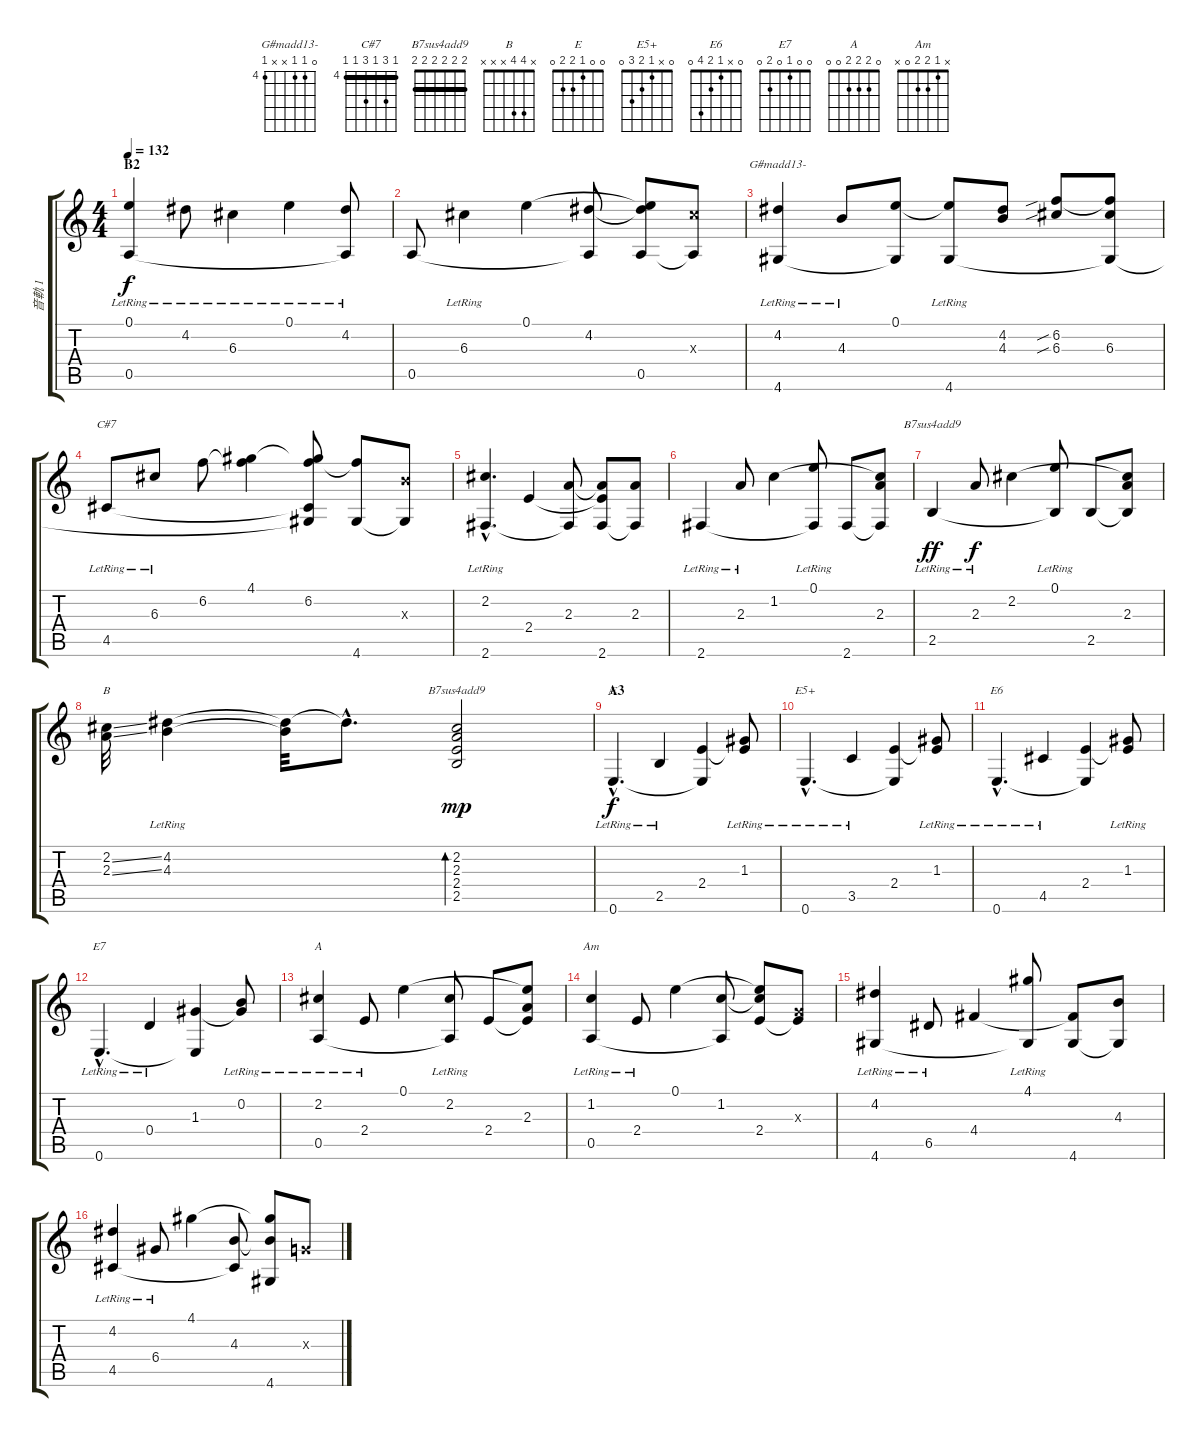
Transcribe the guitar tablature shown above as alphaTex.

\track ("音軌 1" "音軌 1") {instrument acousticguitarsteel}
\staff {score tabs}
\tuning (E4 B3 G3 D3 A2 E2) {hide}
\chord ("G#madd13-" 0 4 4 x x 4) {firstfret 4}
\chord ("C#7" 4 6 4 6 4 4) {firstfret 4 barre 4}
\chord ("B7sus4add9" 0 2 2 x 2 x)
\chord ("B" x 4 4 x x x)
\chord ("B7sus4add9" 2 2 2 2 2 2) {barre 2}
\chord ("E" 0 0 1 2 2 0)
\chord ("E5+" 0 x 1 2 3 0)
\chord ("E6" 0 x 1 2 4 0)
\chord ("E7" 0 0 1 0 2 0)
\chord ("A" 0 2 2 2 0 0)
\chord ("Am" x 1 2 2 0 x)
\ts (4 4)
\section ("" "B2")
\tempo 132
\clef g2
\ks c
(0.1{lr} 0.5).4{dy f} 4.2{lr}.8 6.3{lr}.4 0.1{lr}.4 (4.2{lr} 0.5{t}).8 |
0.5.8 6.3{lr}.4 0.1.4 (4.2 0.5{t}).8 (0.1{t} 4.2{t} 0.5).8 (6.3{x} 0.5{t}).8 |
(4.2{lr} 4.6{lr}).4{ch "G#madd13-"} 4.3{lr}.8 (0.1 4.6{t}).8 (0.1{t} 4.6{lr}).8 (4.2 4.3).8 (6.2{sib} 6.3{sib}).8 (6.2{t} 6.3 4.6{t}).8 |
4.5{lr}.8{ch "C#7"} 6.3{lr}.8 6.2.8 (4.1 6.2{t}).4 (4.1{t} 6.2 4.5{t} 4.6{t}).8 (6.2{t} 4.6).8 (4.3{x} 4.6{t}).8 |
(2.2{hac lr} 2.6{hac lr}).4{d} 2.4.4 (2.3 2.6{t}).8 (2.3{t} 2.4{t} 2.6).8 (2.3 2.6{t}).8 |
2.6{lr}.4 2.3{lr}.8 1.2.4 (0.1{lr} 2.6{t}).8 2.6.8 (1.2{t} 2.3 2.6{t}).8 |
2.5{lr}.4{ch "B7sus4add9" dy ff} 2.3{lr}.8{dy f} 2.2.4 (0.1{lr} 2.5{t}).8 2.5.8 (2.2{t} 2.3 2.5{t}).8 |
(2.2{ss} 2.3{ss}).32{ch "B"} (4.2{lr} 4.3{lr}).4 (4.2{t} 4.3{t}).32 4.2{hac t}.8{d} (2.2 2.3 2.4 2.5).2{bd 120 ch "B7sus4add9" dy mp} |
\section ("" "A3")
0.6{hac lr}.4{d ch "E" dy f} 2.5{lr}.4 (2.4 0.6{t}).4 (1.3{lr} 2.4{t}).8 |
0.6{hac lr}.4{d ch "E5+"} 3.5{lr}.4 (2.4 0.6{t}).4 (1.3{lr} 2.4{t}).8 |
0.6{hac lr}.4{d ch "E6"} 4.5{lr}.4 (2.4 0.6{t}).4 (1.3{lr} 2.4{t}).8 |
0.6{hac lr}.4{d ch "E7"} 0.4{lr}.4 (1.3 0.6{t}).4 (0.2{lr} 1.3{t}).8 |
(2.2{lr} 0.5{lr}).4{ch "A"} 2.4{lr}.8 0.1.4 (2.2{lr} 0.5{t}).8 2.4.8 (0.1{t} 2.3 2.4{t}).8 |
(1.2{lr} 0.5{lr}).4{ch "Am"} 2.4{lr}.8 0.1.4 (1.2 0.5{t}).8 (0.1{t} 1.2{t} 2.4).8 (0.3{x} 2.4{t}).8 |
(4.2{lr} 4.6{lr}).4 6.5{lr}.8 4.4.4 (4.1{lr} 4.6{t}).8 (4.4{t} 4.6).8 (4.3 4.6{t}).8 |
(4.2{lr} 4.5{lr}).4 6.4{lr}.8 4.1.4 (4.3 4.5{t}).8 (4.1{t} 4.3{t} 4.6).8 0.3{x}.8
